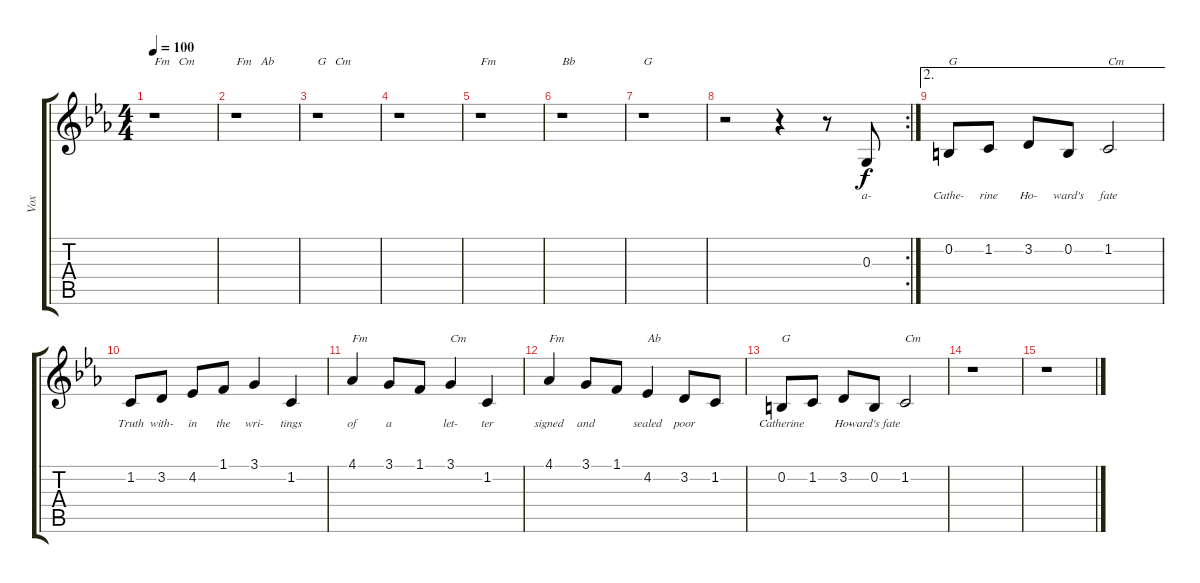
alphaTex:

\track ("Vox" "Vox") {instrument violin}
\staff {score tabs}
\tuning (E4 B3 G3 D3 A2 E2) {hide}
\ts (4 4)
\tempo 100
\clef g2
\ks cminor
r.1{txt "Fm   Cm" dy f} |
r.1{txt "Fm   Ab"} |
r.1{txt "G   Cm"} |
r.1 |
r.1{txt "Fm"} |
r.1{txt "Bb"} |
r.1{txt "G"} |
\rc 2
r.2 r.4 r.8 0.3.8{lyrics (0 "a-") lyrics (1 "") lyrics (2 "") lyrics (3 "") lyrics (4 "")} |
\ae 2
0.2.8{txt "G" lyrics (0 "Cathe-") lyrics (1 "") lyrics (2 "") lyrics (3 "") lyrics (4 "")} 1.2.8{lyrics (0 "rine") lyrics (1 "") lyrics (2 "") lyrics (3 "") lyrics (4 "")} 3.2.8{lyrics (0 "Ho-") lyrics (1 "") lyrics (2 "") lyrics (3 "") lyrics (4 "")} 0.2.8{lyrics (0 "ward's") lyrics (1 "") lyrics (2 "") lyrics (3 "") lyrics (4 "")} 1.2.2{txt "Cm" lyrics (0 "fate") lyrics (1 "") lyrics (2 "") lyrics (3 "") lyrics (4 "")} |
1.2.8{lyrics (0 "Truth") lyrics (1 "") lyrics (2 "") lyrics (3 "") lyrics (4 "")} 3.2.8{lyrics (0 "with-") lyrics (1 "") lyrics (2 "") lyrics (3 "") lyrics (4 "")} 4.2.8{lyrics (0 "in") lyrics (1 "") lyrics (2 "") lyrics (3 "") lyrics (4 "")} 1.1.8{lyrics (0 "the") lyrics (1 "") lyrics (2 "") lyrics (3 "") lyrics (4 "")} 3.1.4{lyrics (0 "wri-") lyrics (1 "") lyrics (2 "") lyrics (3 "") lyrics (4 "")} 1.2.4{lyrics (0 "tings") lyrics (1 "") lyrics (2 "") lyrics (3 "") lyrics (4 "")} |
4.1.4{txt "Fm" lyrics (0 "of") lyrics (1 "") lyrics (2 "") lyrics (3 "") lyrics (4 "")} 3.1.8{lyrics (0 "a") lyrics (1 "") lyrics (2 "") lyrics (3 "") lyrics (4 "")} 1.1.8{lyrics (0 "") lyrics (1 "") lyrics (2 "") lyrics (3 "") lyrics (4 "")} 3.1.4{txt "Cm" lyrics (0 "let-") lyrics (1 "") lyrics (2 "") lyrics (3 "") lyrics (4 "")} 1.2.4{lyrics (0 "ter") lyrics (1 "") lyrics (2 "") lyrics (3 "") lyrics (4 "")} |
4.1.4{txt "Fm" lyrics (0 "signed") lyrics (1 "") lyrics (2 "") lyrics (3 "") lyrics (4 "")} 3.1.8{lyrics (0 "and") lyrics (1 "") lyrics (2 "") lyrics (3 "") lyrics (4 "")} 1.1.8{lyrics (0 "") lyrics (1 "") lyrics (2 "") lyrics (3 "") lyrics (4 "")} 4.2.4{txt "Ab" lyrics (0 "sealed") lyrics (1 "") lyrics (2 "") lyrics (3 "") lyrics (4 "")} 3.2.8{lyrics (0 "poor") lyrics (1 "") lyrics (2 "") lyrics (3 "") lyrics (4 "")} 1.2.8{lyrics (0 "") lyrics (1 "") lyrics (2 "") lyrics (3 "") lyrics (4 "")} |
0.2.8{txt "G" lyrics (0 "Catherine") lyrics (1 "") lyrics (2 "") lyrics (3 "") lyrics (4 "")} 1.2.8{lyrics (0 "") lyrics (1 "") lyrics (2 "") lyrics (3 "") lyrics (4 "")} 3.2.8{lyrics (0 "Ho-") lyrics (1 "") lyrics (2 "") lyrics (3 "") lyrics (4 "")} 0.2.8{lyrics (0 "ward's fate") lyrics (1 "") lyrics (2 "") lyrics (3 "") lyrics (4 "")} 1.2.2{txt "Cm" lyrics (0 "") lyrics (1 "") lyrics (2 "") lyrics (3 "") lyrics (4 "")} |
r.1 |
r.1
